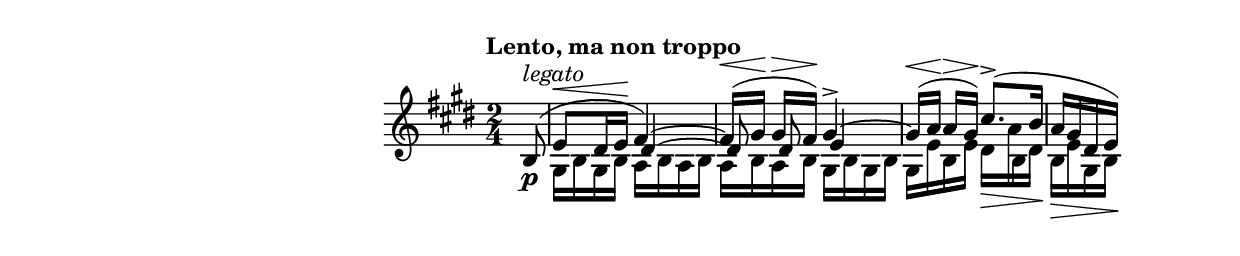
\version "2.15.30"
\include "indice.ily"
\new Staff {
  \time 2/4
  \key e \major
  \clef treble
  \tempo "Lento, ma non troppo"
  \partial 8
  <<
    \new Voice
    \relative f {
      \voiceOne b8( \p -\markup{\italic{legato}}
      % El regulador por dentro de la ligadura
      e8^\< dis16 e\! fis4) ~
      % Los reguladores deben ir por dentro de la ligadura
      fis16[ ^\< ( gis] \! gis[ ^\> fis] ) \! gis4-> ~
      gis16[ ^\< ( a] \! a[ ^\> gis] ) \!cis8.->( b16
      a16 gis dis e)
    }
    \new Voice
    \relative f {
      \voiceTwo s8
      gis16 b gis b a b a b
      a16 b a b gis b gis b
      gis e' b e dis\> a' b, dis\!
      b\> e gis, b\!
    }
    \new Voice
    \relative f {
      \voiceThree s8
      \autoBeamOff
      % Esta negra en otra voz para poder ligarla con la corchea
      s4 dis'4~
      dis8 dis
      %esta negra en otra voz para poder ligar una negra del acorde
      e4
    }
  >>
}